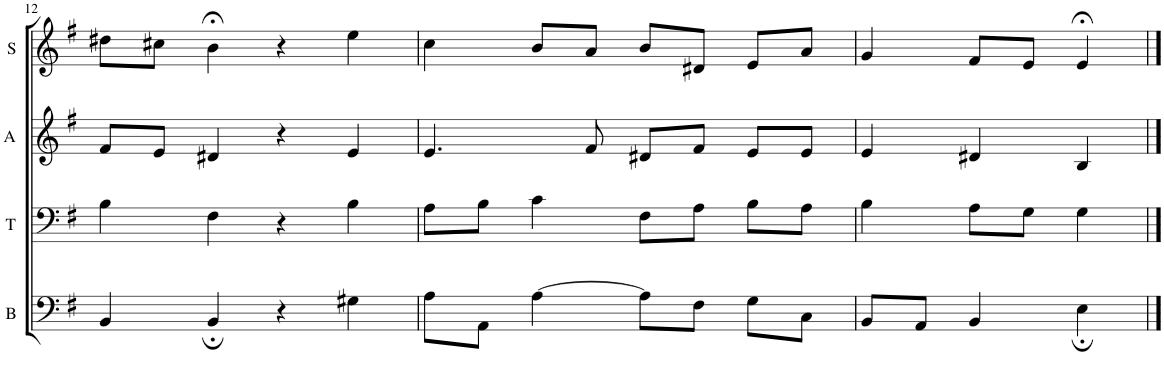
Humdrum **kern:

**kern	**kern	**kern	**kern
*part4	*part3	*part2	*part1
*staff4	*staff3	*staff2	*staff1
*I"B	*I"T	*I"A	*I"S
*I'B	*I'T	*I'A	*I'S
!!LO:PB:g=z
*clefF4	*clefF4	*clefG2	*clefG2
*k[f#]	*k[f#]	*k[f#]	*k[f#]
*M4/4	*M4/4	*M4/4	*M4/4
=12	=12	=12	=12
4BB/	4B\	8f#/L	8dd#X\L
.	.	8e/J	8cc#X\J
4BB;/	4F#\	4d#X/	4b;<\
4r	4r	4r	4r
4G#X\	4B\	4e/	4ee\
=13	=13	=13	=13
8A\L	8A\L	4.e/	4cc\
8AA\J	8B\J	.	.
[4A\	4c\	.	8b/L
.	.	8f#/	8a/J
8A\L]	8F#\L	8d#X/L	8b/L
8F#\J	8A\J	8f#/J	8d#X/J
8G\L	8B\L	8e/L	8e/L
8C\J	8A\J	8e/J	8a/J
=14	=14	=14	=14
8BB/L	4B\	4e/	4g/
8AA/J	.	.	.
4BB/	8A\L	4d#X/	8f#/L
.	8G\J	.	8e/J
4E;\	4G\	4B/	4e;</
==	==	==	==
*-	*-	*-	*-
